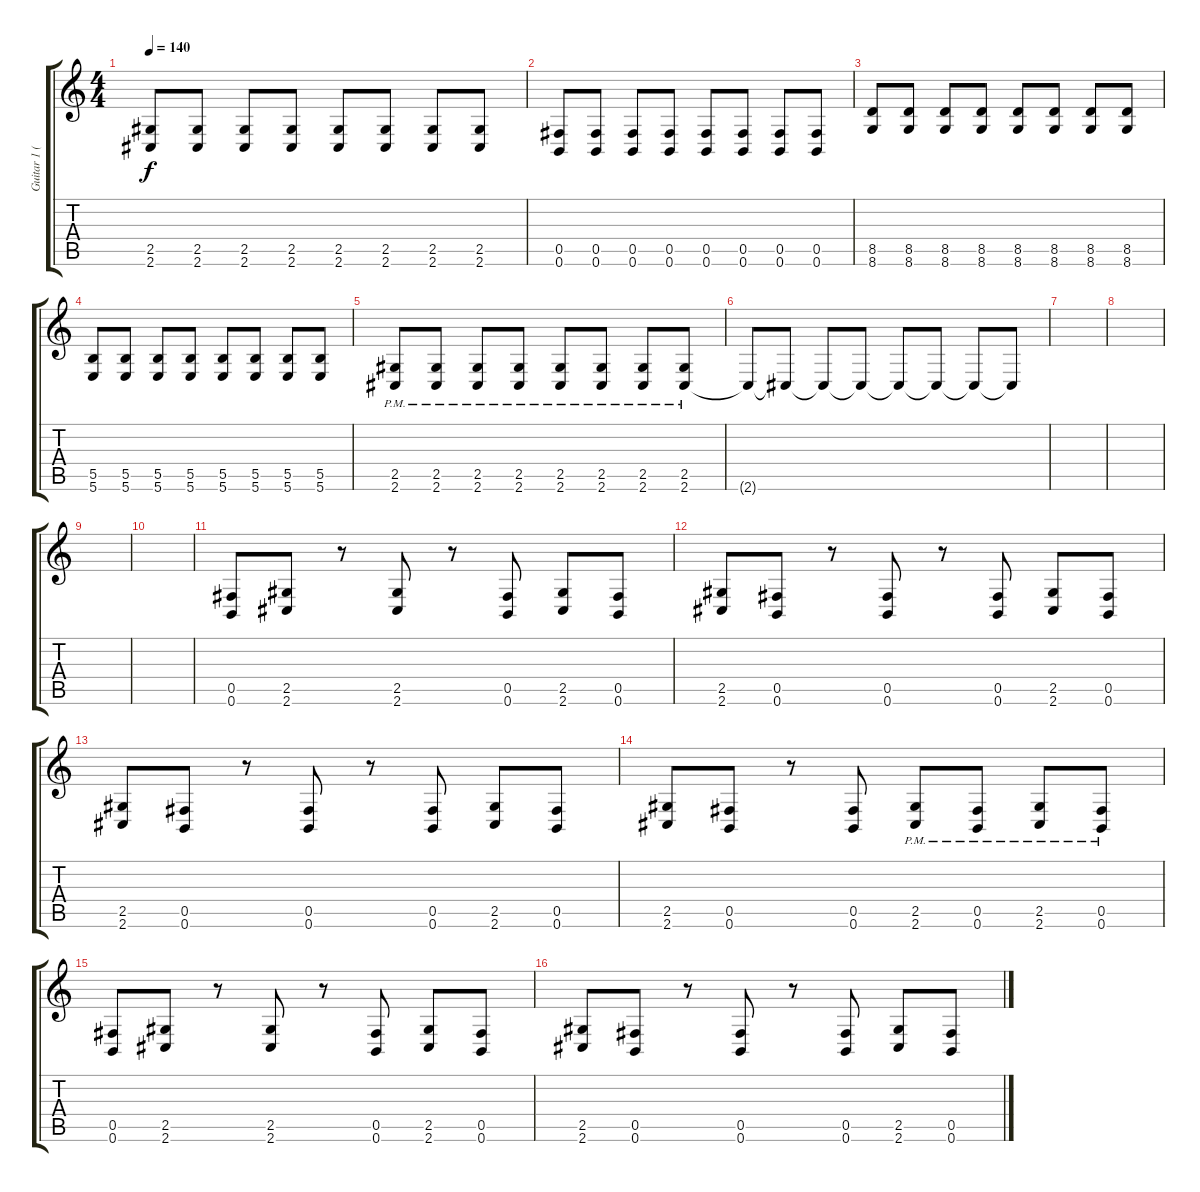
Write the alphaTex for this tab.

\track ("Guitar 1 (Right Guitar)" "Guitar 1 (") {instrument distortionguitar}
\staff {score tabs}
\tuning (Db4 Ab3 E3 B2 Gb2 B1) {hide}
\ts (4 4)
\tempo 140
\clef g2
\ks c
(2.5 2.6).8{dy f} (2.5 2.6).8 (2.5 2.6).8 (2.5 2.6).8 (2.5 2.6).8 (2.5 2.6).8 (2.5 2.6).8 (2.5 2.6).8 |
(0.5 0.6).8 (0.5 0.6).8 (0.5 0.6).8 (0.5 0.6).8 (0.5 0.6).8 (0.5 0.6).8 (0.5 0.6).8 (0.5 0.6).8 |
(8.5 8.6).8 (8.5 8.6).8 (8.5 8.6).8 (8.5 8.6).8 (8.5 8.6).8 (8.5 8.6).8 (8.5 8.6).8 (8.5 8.6).8 |
(5.5 5.6).8 (5.5 5.6).8 (5.5 5.6).8 (5.5 5.6).8 (5.5 5.6).8 (5.5 5.6).8 (5.5 5.6).8 (5.5 5.6).8 |
(2.5{pm} 2.6{pm}).8 (2.5{pm} 2.6{pm}).8 (2.5{pm} 2.6{pm}).8 (2.5{pm} 2.6{pm}).8 (2.5{pm} 2.6{pm}).8 (2.5{pm} 2.6{pm}).8 (2.5{pm} 2.6{pm}).8 (2.5{pm} 2.6{pm}).8 |
2.6{t}.8 2.6{t}.8 2.6{t}.8 2.6{t}.8 2.6{t}.8 2.6{t}.8 2.6{t}.8 2.6{t}.8 |
|
|
|
|
(0.5 0.6).8 (2.5 2.6).8 r.8 (2.5 2.6).8 r.8 (0.5 0.6).8 (2.5 2.6).8 (0.5 0.6).8 |
(2.5 2.6).8 (0.5 0.6).8 r.8 (0.5 0.6).8 r.8 (0.5 0.6).8 (2.5 2.6).8 (0.5 0.6).8 |
(2.5 2.6).8 (0.5 0.6).8 r.8 (0.5 0.6).8 r.8 (0.5 0.6).8 (2.5 2.6).8 (0.5 0.6).8 |
(2.5 2.6).8 (0.5 0.6).8 r.8 (0.5 0.6).8 (2.5{pm} 2.6{pm}).8 (0.5{pm} 0.6{pm}).8 (2.5{pm} 2.6{pm}).8 (0.5{pm} 0.6{pm}).8 |
(0.5 0.6).8 (2.5 2.6).8 r.8 (2.5 2.6).8 r.8 (0.5 0.6).8 (2.5 2.6).8 (0.5 0.6).8 |
(2.5 2.6).8 (0.5 0.6).8 r.8 (0.5 0.6).8 r.8 (0.5 0.6).8 (2.5 2.6).8 (0.5 0.6).8
